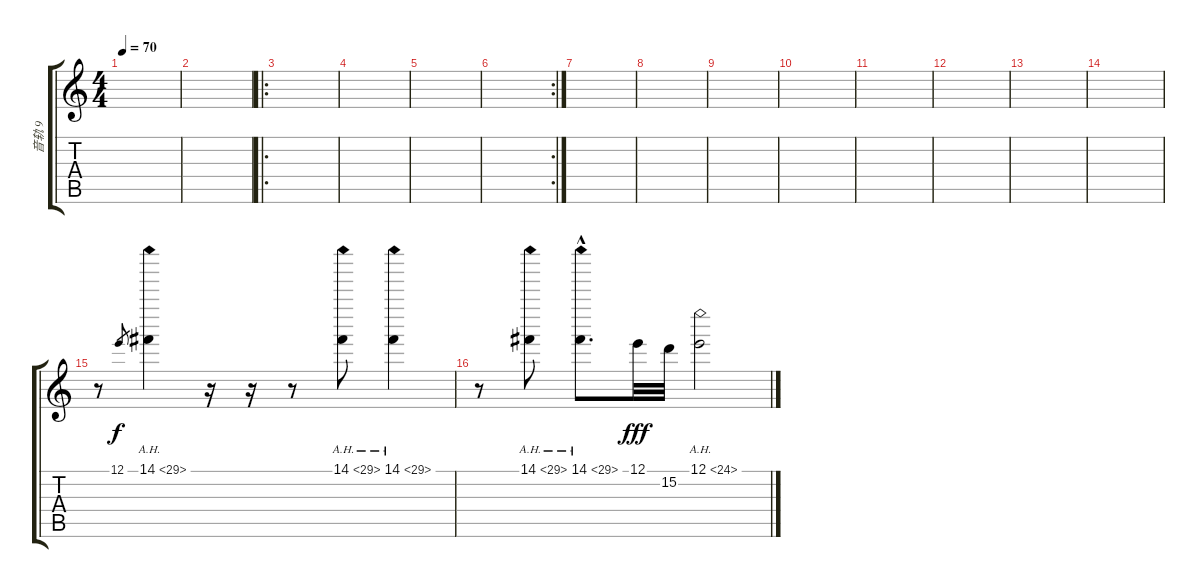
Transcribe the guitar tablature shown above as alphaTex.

\track ("音轨 9" "音轨 9") {instrument overdrivenguitar}
\staff {score tabs}
\tuning (E4 B3 G3 D3 A2 E2) {hide}
\ts (4 4)
\tempo 70
\clef g2
\ks c
|
|
\ro
|
|
|
\rc 2
|
|
|
|
|
|
|
|
|
r.8 12.1.8{gr} 14.1{ah 15}.4{dy f} r.16 r.16 r.8 14.1{ah 15}.8 14.1{ah 15}.4 |
r.8 14.1{ah 15}.8 14.1{ah 15 hac}.8{d} 12.1.32{dy fff} 15.2.32 12.1{ah 12}.2
